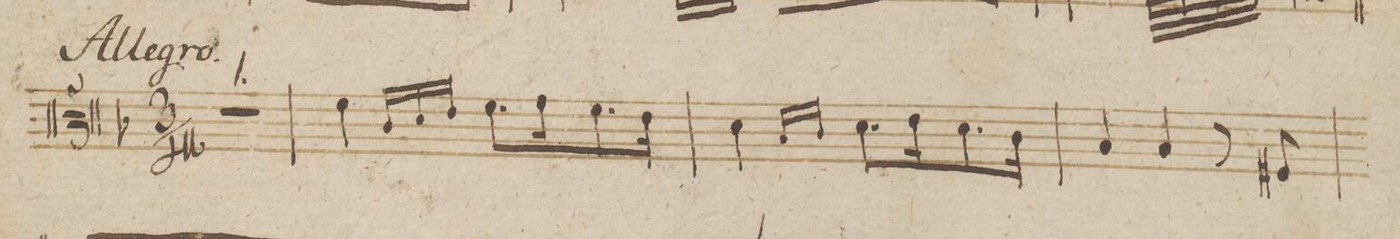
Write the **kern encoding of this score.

**kern	**dynam
*I"Viola.	*
*clefC3	*
*k[b-]	*
*met(c)	*
*M4/4	*
*M3/4	*
*k[b-]	*
2.r	.
=14	=14
4f\	.
16qqc/LL	.
16qqd/	.
16qqe/JJ	.
8.f\L	.
16g\K	.
8.f\	.
16e\Jk	.
=15	=15
4d\	.
16qqB-/LL	.
16qqc/JJ	.
8.d\L	.
16e\K	.
8.d\	.
16c\Jk	.
=16	=16
4B-/	.
4B-/	.
8r	.
8F#X/	.
=17	=17
*-	*-
